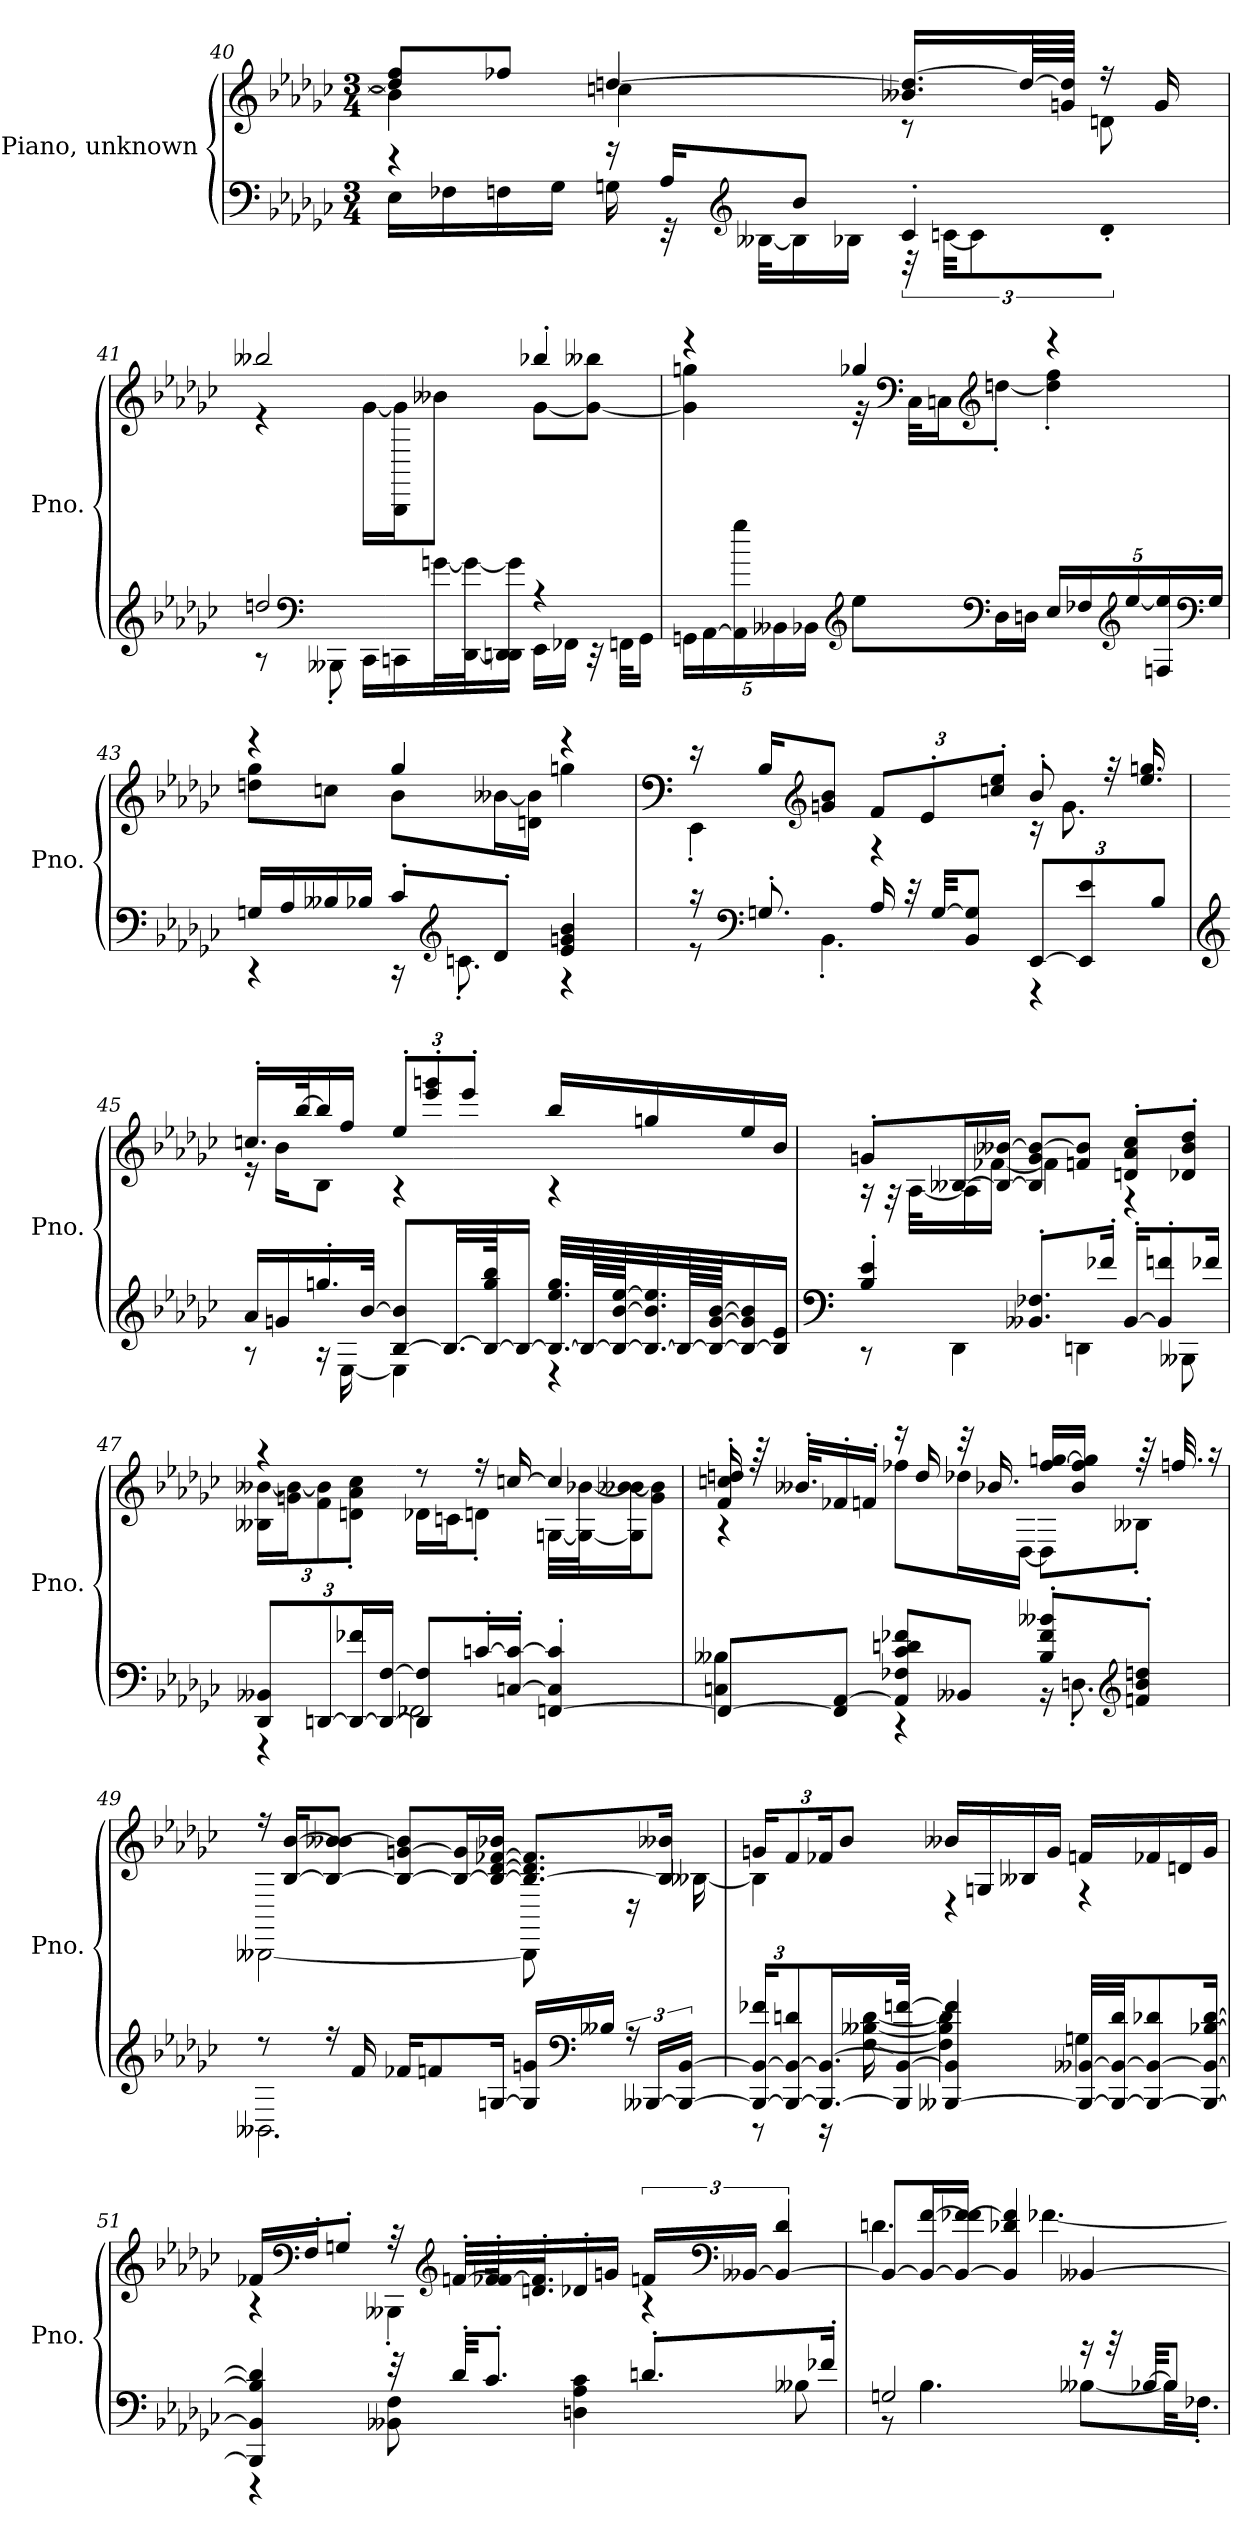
**kern	**kern
*part1	*part1
*staff2	*staff1
*I"Piano, unknown	*
*I'Pno.	*
!!LO:LB:g=z
*clefF4	*clefG2
*k[b-e-a-d-g-c-]	*k[b-e-a-d-g-c-]
*M3/4	*M3/4
=40	=40
*^	*^
4r	16E-\LL	8dd/] 8ff/L	4b-\]
.	16F-X\	.	.
.	16Fn\	8ff-X/J	.
.	16G-\JJ	.	.
16r	16Gn\	[4ddn/	4ccn\
16A-/KL	32r	.	.
*clefG2	*	*	*
.	[32B--X\KLL	.	.
8b-/J	16B--\]	.	.
.	16B-X\JJ	.	.
4c-'/	48r	16.b--X/ 16.dd/_LL	8r
.	[48cn\KKL	.	.
.	12c\]	.	.
.	.	64dd/LL_	.
.	.	64gn/ 64dd/]JJJJ	.
.	8d-'\J	16r	8dn\
.	.	16g/	.
!!LO:PB:g=z	!!
=41	=41	=41	=41
2ddn/	8r	2bb--X/	4r
*clefF4	*	*	*
.	8BBB--X'\	.	.
.	16CC-\LL	.	[16g-\LL
.	16CCn\	.	16BBB-\ 16g-\]J
.	[32gn\L	.	8b--X\J
.	[32DD-\ 32g\_J	.	.
.	16DD-\] 16DDn\ 16g\]JJ	.	.
4r	16EE-\LL	4bb-X'/	[8g-\L
.	16FF-X\JJ	.	.
.	32r	.	8g-\_ 8bb--X\J
.	32FFn\KLL	.	.
.	16GG-\JJ	.	.
*v	*v	*	*
!!LO:LB:g=z	!!
=42	=42	=42
*Xbrackettup	*	*
20GGn\LL	4r	4g-\] 4ggn\
[20AA-\	.	.
20AA-\] 20gg-\	.	.
20BB--X\	.	.
20BB-X\JJ	.	.
*clefG2	*	*
8ee-\L	4gg-X/	32r
*	*clefF4	*
.	.	32C-\KLL
.	.	16Cn\J
*clefF4	*clefG2	*
16D-\L	.	[8ddn'\J
16Dn\JJ	.	.
20E-/LL	4r	4dd\]' 4ff\'
20F-X/	.	.
*clefG2	*	*
[20ee-/	.	.
20Fn/ 20ee-/]	.	.
*clefF4	*	*
20G-/JJ	.	.
!!LO:LB:g=z	!!
=43	=43	=43
*^	*	*
16Gn/LL	4r	4r	8ddn\ 8gg-\L
16A-/	.	.	.
16B--X/	.	.	8ccn\J
16B-X/JJ	.	.	.
8c-'/L	16r	4gg-/	8b-\L
*clefG2	*	*	*
.	8.cn'\	.	.
8d-'/J	.	.	[16b--X\L
.	.	.	16dn\ 16b--\]JJ
4e-/ 4gn/ 4b-/	4r	4r	4ggn\
=44	=44	=44	=44
*	*	*clefF4	*
16r	8r	16r	4EE-'\
*clefF4	*	*	*
8.Gn'/	.	16B-/KL	.
*	*	*clefG2	*
.	4.BB-'\	8gn/ 8b-/J	.
*	*	*Xbrackettup	*
16A-/	.	12f/L	4r
32r	.	.	.
.	.	12e-'/	.
[32G/KKL	.	.	.
8BB-/ 8G/]J	.	.	.
.	.	12ccn/' 12ee-/'J	.
[12EE-/L	4r	8b-'/	16r
.	.	.	8.g\
12EE-/] 12e-/	.	.	.
.	.	32r	.
.	.	16.ee-/ 16.ggn/	.
12B-/J	.	.	.
!!LO:LB:g=z	!!
=45	=45	=45	=45
*clefG2	*	*	*
16a-/LL	8r	16.ccn'/LL	16r
16gn/	.	.	16b-\KL
.	.	[32bb-/K	.
16.ggn'/	16r	16bb-/]	8B-\J
.	[16E-\	16ff/JJ	.
[32b-/JJk	.	.	.
[8B-/ 8b-/]L	4E-\]	12ee-'/L	4r
.	.	12eee-/' 12gggn/'	.
32.B-/LL_	.	.	.
.	.	12eee-'/J	.
64B-/_ 64gg/ 64bb-/JK	.	.	.
16B-/JJ_	.	.	.
32.B-/_ 32.ee-/ 32.gg/LLL	4r	16bb-/LL	4r
128B-/LL_	.	.	.
128B-/_ [128b-/ [128ee-/JJ	.	.	.
32.B-/_ 32.b-/] 32.ee-/]	.	16ggn/	.
128B-/LL_	.	.	.
128B-/_ [128g/ [128b-/JJJ	.	.	.
16B-/_ 16g/] 16b-/]	.	16ee-/	.
16B-/] 16e-/JJ	.	16b-/JJ	.
!!LO:LB:g=z	!!
=46	=46	=46	=46
*clefF4	*	*	*
4B-/' 4e-/'	8r	8gn'/L	16r
.	.	.	32r
.	.	.	[32A-\KLL
.	4DD-\	[16B--X/L	16A-\]
.	.	16B--/_ [16b--X/JJ	[16f-X\JJ
8.BB--X/' 8.F-X/'L	.	8B--/] 8g/ 8b--/_L	4f-\]
.	4DDn\	8fn/ 8b--/]J	.
16f-X'/Jk	.	.	.
[16BB--'/KL	.	8dn/' 8a-/' 8cc-/'L	4r
8BB--/]' 8fn/'	.	.	.
.	8BBB--X\	8d-X/' 8b--/' 8dd-/'J	.
16f-X/Jk	.	.	.
!!LO:LB:g=z	!!
=47	=47	=47	=47
12DD-/ 12BB--X/L	4r	4r	24B--X\ [24b--X\LL
.	.	.	24gn\ 24b--\_J
[12DDn/	.	.	12f\ 12b--\]
24DD/_ 24f-X/L	.	.	12dn\' 12a-\' 12cc-\'J
24DD/_ [24F/JJ	.	.	.
8DD/] 8F/]L	2FF-X\	8r	16d-X\LL
.	.	.	16cn\J
[16cn'/L	.	16r	8dn'\J
[16Cn/' 16c/_'JJ	.	[16ccn/	.
[4FFn/' 4C/]' 4c/]'	.	4cc/]	[32Gn\LLL
.	.	.	32G\_ [32b-X\J
.	.	.	16G\] [16b--X\ 16b-\]J
.	.	.	8g\ 8b--\]J
!!LO:PB:g=z	!!
=48	=48	=48	=48
8FF/L_	4Cn\ 4B--X\	16f/' 16ccn/' 16ddn/'	4r
.	.	64r	.
.	.	32.b--X'/KLL	.
8FF/] [8AA-/J	.	16f-X'/	.
.	.	16fn'/JJ	.
8AA-/] 8F-X/ 8c-/ 8dn/ 8f-X/L	4r	16r	8ff-X\L
.	.	16dd/	.
8BB--X/J	.	32r	16dd-X\L
.	.	16.b-X/	.
.	.	.	[16D-\JJ
8B--/' 8f-/' 8b--X/'L	16r	[16ff-/ [16ggn/LL	8D-\L]
.	8.Dn'\	16b-/ 16ff-/] 16gg/]JJ	.
*clefG2	*	*	*
8fn/' 8b--/' 8ddn/'J	.	64r	8B--X'\J
.	.	32.ffn/	.
.	.	16r	.
!!LO:LB:g=z	!!
=49	=49	=49	=49
8r	2.BB--X\	16r	[2BBB--X\
.	.	[16B-/ [16b-/KL	.
16r	.	8B-/_ [8b--X/ 8b-/]J	.
16f/	.	.	.
16f-X/KL	.	8B-/_ [8gn/ 8b--/]L	.
8fn/	.	.	.
.	.	16B-/_ 16g/]L	.
[16Gn/Jk	.	16B-/_ [16d-/ [16f-X/ 16b-X/JJ	.
16G/] 16gn/LL	.	8.B-/_ 8.d-/] 8.f-/]L	8BBB--\]
*clefF4	*	*	*
16B--X/JJ	.	.	.
*brackettup	*	*	*
24r	.	.	16r
[24BBB--X/LL	.	.	.
.	.	16B-/] 16b--X/Jk	[16B--X\
24BBB--/_ [24BB--/JJ	.	.	.
!!LO:LB:g=z	!!
=50	=50	=50	=50
*Xbrackettup	*	*	*
24BBB--/_ 24BB--/_ 24f-X/KL	8r	24gn/KL	4B--\]
12BBB--/_ 12BB--/_ 12dn/	.	12f/	.
16.BBB--/_ 16.BB--/_L	16r	24f-X/K	.
.	.	12b-/J	.
.	[16F\ [16B--X\ [16d\	.	.
32BBB--/] 32BB--/_ [32fn/JJk	.	.	.
[4BBB--X/ 4BB--/] 4f/]	4F\] 4B--\] 4d\]	16b--X/LL	4r
.	.	16Gn/	.
.	.	16B--X/	.
.	.	16g/JJ	.
32BBB--/_ [32BB--X/LLL	4Gn\	16fn/LL	4r
32BBB--/_ 32BB--/_ 32d/JJ	.	.	.
8BBB--/_ 8BB--/_ 8d-X/	.	16f-X/	.
.	.	16dn/	.
16BBB--/_ 16BB--/_ [16B-X/ [16d-/Jk	.	16g/JJ	.
!!LO:LB:g=z	!!
=51	=51	=51	=51
4BBB--/] 4BB--/] 4B-/] 4d-/]	4r	16f-X/LL	4r
*	*	*clefF4	*
.	.	16F'/J	.
.	.	8Gn'/J	.
32r	8BB--X\ 8F\	32r	4BBB--X'\
*	*	*clefG2	*
32d-'/KKL	.	[32fn'/LLL	.
8.c-'/J	.	64f-X/' 64f/_'K	.
.	.	32.dn/' 32.f/]'J	.
.	4Dn\ 4A-\ 4c-\	16d-X'/	.
.	.	16gn/JJ	.
*	*	*brackettup	*
8.dn'/L	.	24fn/LL	4r
*	*	*clefF4	*
.	.	[24BB--X/JJ	.
.	.	6BB--/_ 6d-/	.
.	8B--X\	.	.
16f-X'/Jk	.	.	.
!!LO:LB:g=z	!!
=52	=52	=52	=52
2Gn/	8r	8BB--/L_	4.dn\
.	4.B-\	16BB--/_ [16f/L	.
.	.	16BB--/_ [16f-X/ 16f/]JJ	.
.	.	4BB--/] 4d-X/ 4f-/]	.
.	.	.	[4.f-X\
16r	[8B--X\L	[4BB--X/	.
32r	.	.	.
[32B-X/KKL	.	.	.
8B-/J]	32B--\KL]	.	.
.	16.F-X'\JJ	.	.
*v	*v	*	*
*	*v	*v
=	=
*-	*-
